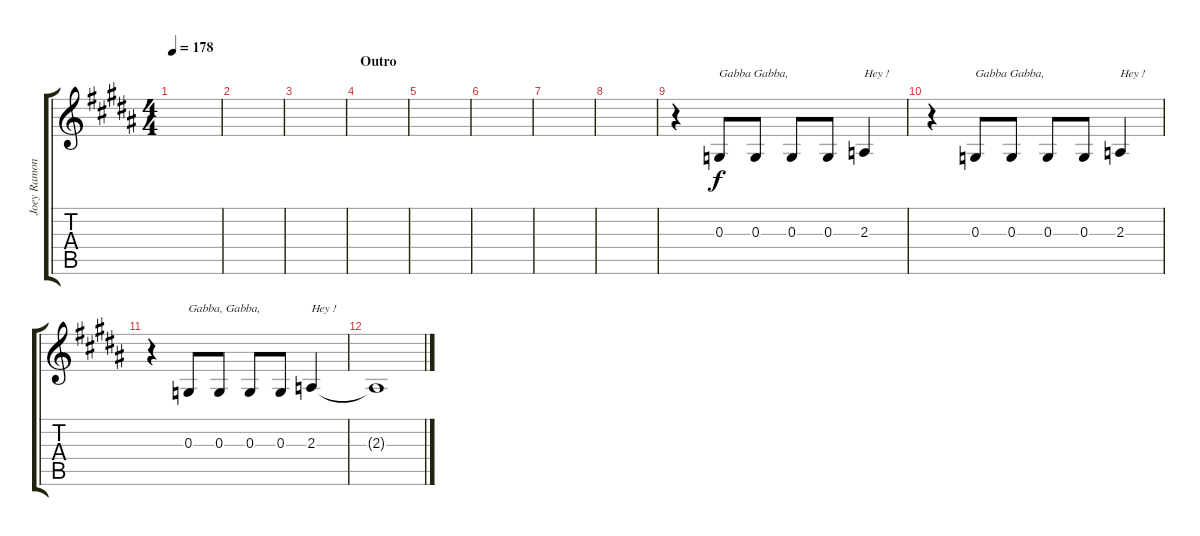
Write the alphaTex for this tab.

\track ("Joey Ramone - Vocals" "Joey Ramon") {instrument lead6voice}
\staff {score tabs}
\tuning (E4 B3 G3 D3 A2 E2) {hide}
\ts (4 4)
\tempo 178
\clef g2
\ks b
|
|
|
\section ("" "Outro")
|
|
|
|
|
r.4 0.3.8{txt "Gabba Gabba,"} 0.3.8 0.3.8 0.3.8 2.3.4{txt "Hey !"} |
r.4 0.3.8{txt "Gabba Gabba,"} 0.3.8 0.3.8 0.3.8 2.3.4{txt "Hey !"} |
r.4 0.3.8{txt "Gabba, Gabba,"} 0.3.8 0.3.8 0.3.8 2.3.4{txt "Hey !"} |
2.3{t}.1
